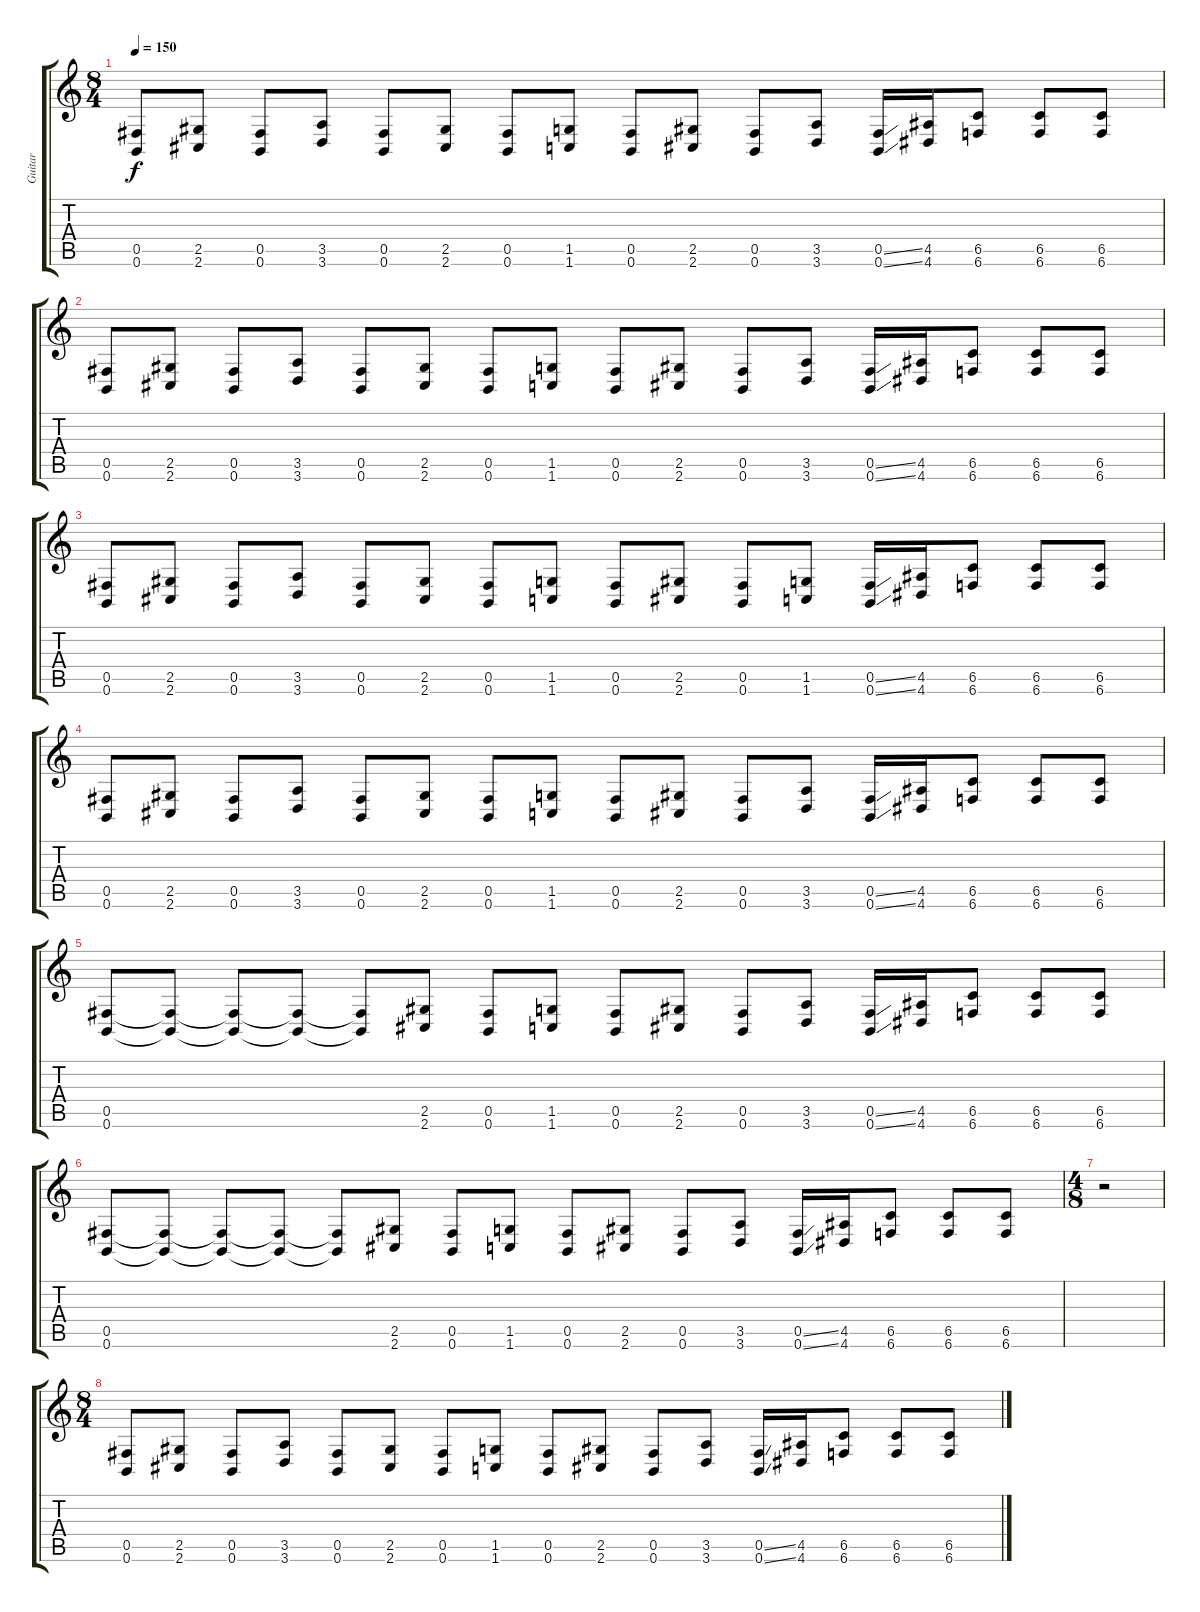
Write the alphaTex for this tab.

\track ("Guitar" "Guitar") {instrument distortionguitar}
\staff {score tabs}
\tuning (Db4 Ab3 E3 B2 Gb2 B1) {hide}
\ts (8 4)
\tempo 150
\clef g2
\ks c
(0.5 0.6).8{dy f} (2.5 2.6).8 (0.5 0.6).8 (3.5 3.6).8 (0.5 0.6).8 (2.5 2.6).8 (0.5 0.6).8 (1.5 1.6).8 (0.5 0.6).8 (2.5 2.6).8 (0.5 0.6).8 (3.5 3.6).8 (0.5{ss} 0.6{ss}).16 (4.5 4.6).16 (6.5 6.6).8 (6.5 6.6).8 (6.5 6.6).8 |
(0.5 0.6).8 (2.5 2.6).8 (0.5 0.6).8 (3.5 3.6).8 (0.5 0.6).8 (2.5 2.6).8 (0.5 0.6).8 (1.5 1.6).8 (0.5 0.6).8 (2.5 2.6).8 (0.5 0.6).8 (3.5 3.6).8 (0.5{ss} 0.6{ss}).16 (4.5 4.6).16 (6.5 6.6).8 (6.5 6.6).8 (6.5 6.6).8 |
(0.5 0.6).8 (2.5 2.6).8 (0.5 0.6).8 (3.5 3.6).8 (0.5 0.6).8 (2.5 2.6).8 (0.5 0.6).8 (1.5 1.6).8 (0.5 0.6).8 (2.5 2.6).8 (0.5 0.6).8 (1.5 1.6).8 (0.5{ss} 0.6{ss}).16 (4.5 4.6).16 (6.5 6.6).8 (6.5 6.6).8 (6.5 6.6).8 |
(0.5 0.6).8 (2.5 2.6).8 (0.5 0.6).8 (3.5 3.6).8 (0.5 0.6).8 (2.5 2.6).8 (0.5 0.6).8 (1.5 1.6).8 (0.5 0.6).8 (2.5 2.6).8 (0.5 0.6).8 (3.5 3.6).8 (0.5{ss} 0.6{ss}).16 (4.5 4.6).16 (6.5 6.6).8 (6.5 6.6).8 (6.5 6.6).8 |
(0.5 0.6).8 (0.5{t} 0.6{t}).8 (0.5{t} 0.6{t}).8 (0.5{t} 0.6{t}).8 (0.5{t} 0.6{t}).8 (2.5 2.6).8 (0.5 0.6).8 (1.5 1.6).8 (0.5 0.6).8 (2.5 2.6).8 (0.5 0.6).8 (3.5 3.6).8 (0.5{ss} 0.6{ss}).16 (4.5 4.6).16 (6.5 6.6).8 (6.5 6.6).8 (6.5 6.6).8 |
(0.5 0.6).8 (0.5{t} 0.6{t}).8 (0.5{t} 0.6{t}).8 (0.5{t} 0.6{t}).8 (0.5{t} 0.6{t}).8 (2.5 2.6).8 (0.5 0.6).8 (1.5 1.6).8 (0.5 0.6).8 (2.5 2.6).8 (0.5 0.6).8 (3.5 3.6).8 (0.5{ss} 0.6{ss}).16 (4.5 4.6).16 (6.5 6.6).8 (6.5 6.6).8 (6.5 6.6).8 |
\ts (4 8)
r.2 |
\ts (8 4)
(0.5 0.6).8 (2.5 2.6).8 (0.5 0.6).8 (3.5 3.6).8 (0.5 0.6).8 (2.5 2.6).8 (0.5 0.6).8 (1.5 1.6).8 (0.5 0.6).8 (2.5 2.6).8 (0.5 0.6).8 (3.5 3.6).8 (0.5{ss} 0.6{ss}).16 (4.5 4.6).16 (6.5 6.6).8 (6.5 6.6).8 (6.5 6.6).8
